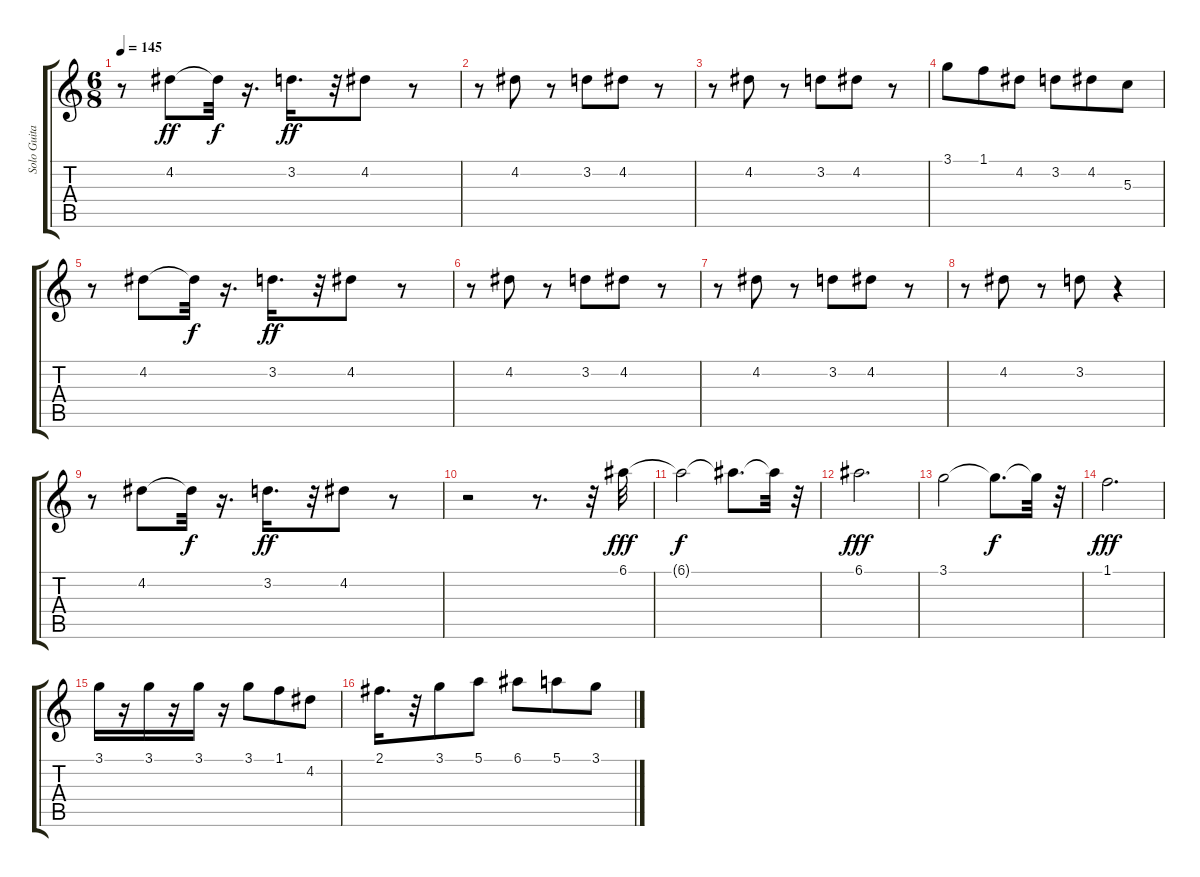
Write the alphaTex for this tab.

\track ("Solo Guitar2" "Solo Guita") {instrument distortionguitar}
\staff {score tabs}
\tuning (E4 B3 G3 D3 A2 E2) {hide}
\ts (6 8)
\tempo 145
\clef g2
\ks c
r.8{dy ff} 4.2.8 4.2{t}.32{dy f} r.16{d} 3.2.16{d dy ff} r.32 4.2.8 r.8 |
r.8 4.2.8 r.8 3.2.8 4.2.8 r.8 |
r.8 4.2.8 r.8 3.2.8 4.2.8 r.8 |
3.1.8 1.1.8 4.2.8 3.2.8 4.2.8 5.3.8 |
r.8 4.2.8 4.2{t}.32{dy f} r.16{d} 3.2.16{d dy ff} r.32 4.2.8 r.8 |
r.8 4.2.8 r.8 3.2.8 4.2.8 r.8 |
r.8 4.2.8 r.8 3.2.8 4.2.8 r.8 |
r.8 4.2.8 r.8 3.2.8 r.4 |
r.8 4.2.8 4.2{t}.32{dy f} r.16{d} 3.2.16{d dy ff} r.32 4.2.8 r.8 |
r.2{volume 16 balance 10} r.8{d} r.32 6.1.32{dy fff} |
6.1{t}.2{dy f} 6.1{t}.8{d} 6.1{t}.32 r.32 |
6.1.2{d dy fff} |
3.1.2 3.1{t}.8{d dy f} 3.1{t}.32 r.32 |
1.1.2{d dy fff} |
3.1.16 r.16 3.1.16 r.16 3.1.16 r.16 3.1.8 1.1.8 4.2.8 |
2.1.16{d} r.32 3.1.8 5.1.8 6.1.8 5.1.8 3.1.8
